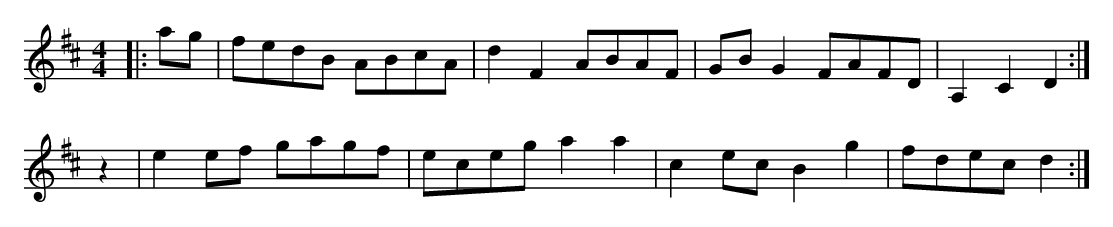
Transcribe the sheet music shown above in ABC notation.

X:1
M:4/4
K:D
|:ag|fedB ABcA|d2 F2 ABAF|GB G2 FAFD|A,2 C2 D2:|
z2|e2 ef gagf|eceg a2 a2|c2 ec B2 g2|fdec d2:|
